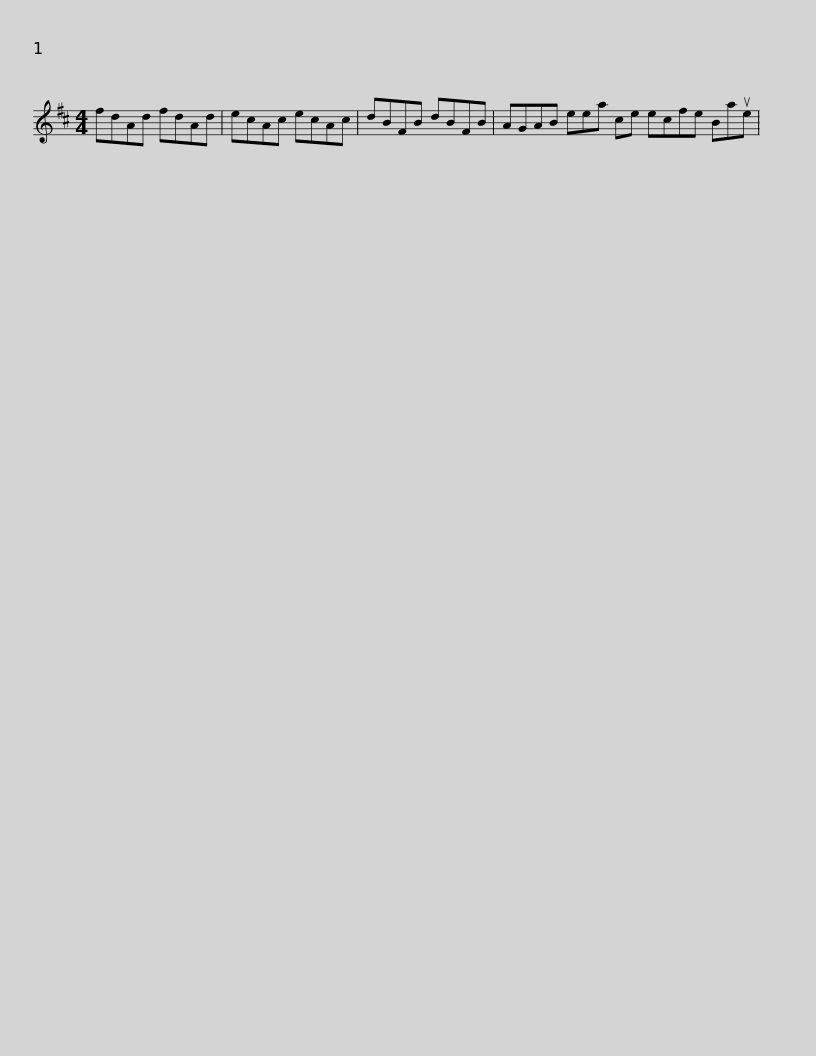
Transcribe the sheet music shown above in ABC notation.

X:1
L:1/8
M:4/4
I:linebreak $
K:D
V:1 treble
V:1
 fdAd fdAd | ecAc ecAc | dBFB dBFB | AGAB eea ce ecfe Baue | %4
